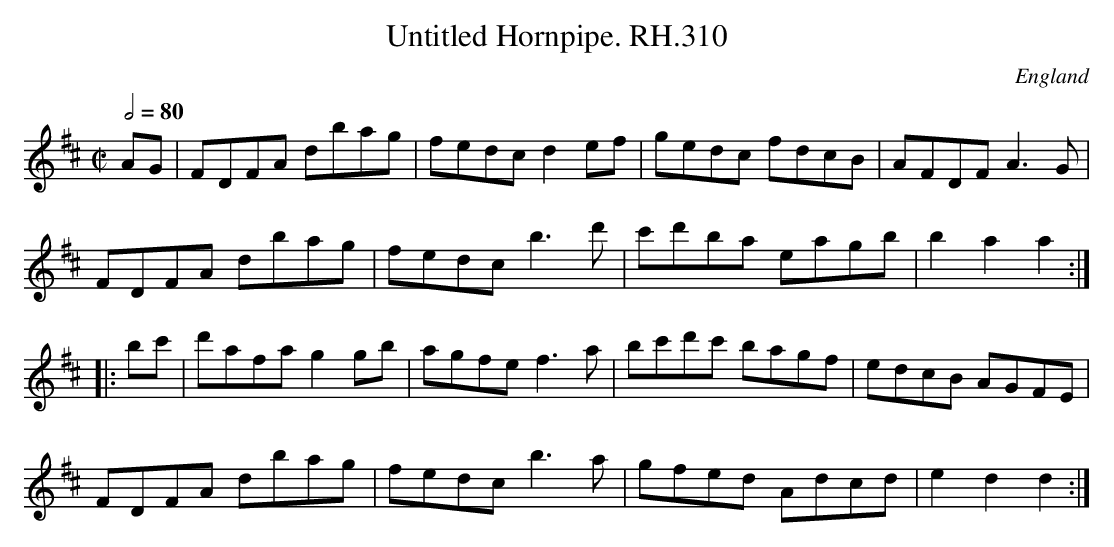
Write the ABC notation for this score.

X:1
T:Untitled Hornpipe. RH.310
O:England
M:C|
L:1/8
Q:1/2=80
K:D
AG|FDFA dbag|fedc d2ef|gedc fdcB|AFDF A3G|
FDFA dbag|fedc b3d'|c'd'ba eagb|b2a2 a2:|
|:bc'|d'afa g2gb|agfe f3a|bc'd'c' bagf|edcB AGFE|
FDFA dbag|fedc b3a|gfed Adcd|e2d2 d2:|
